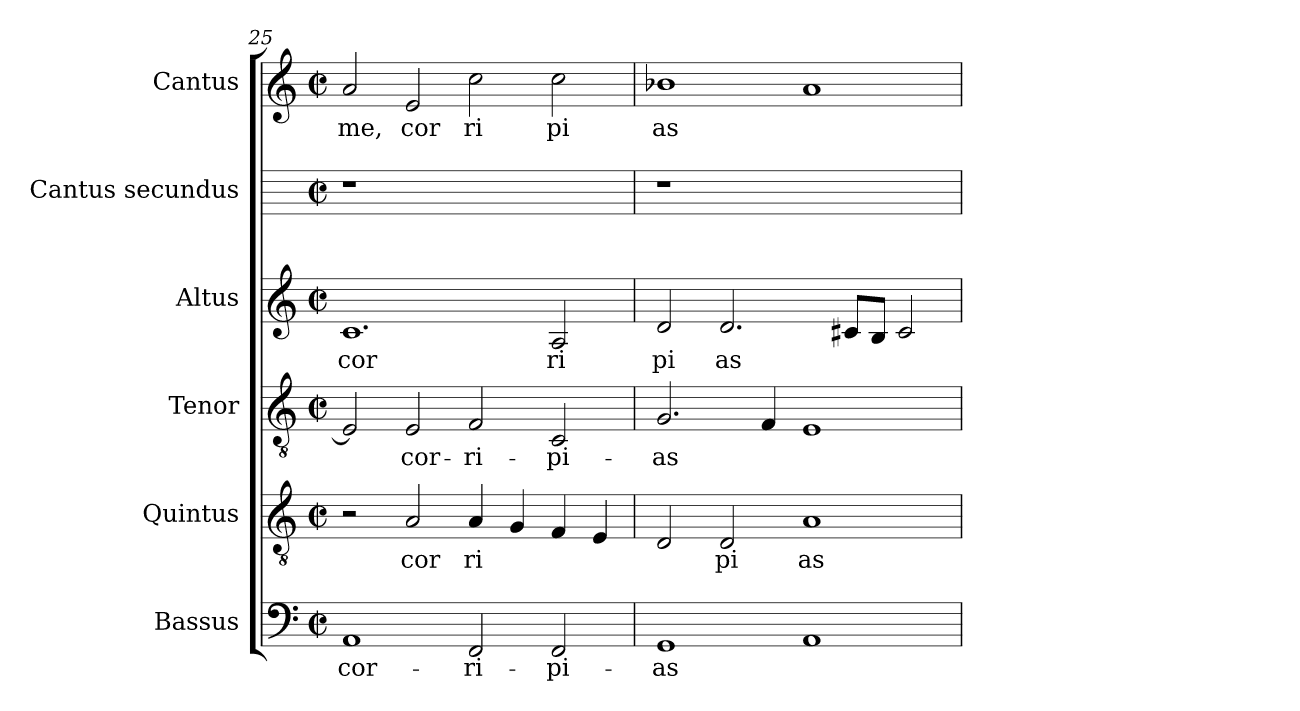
**kern	**text	**kern	**text	**kern	**text	**kern	**text	**kern	**kern	**text
*part6	*part6	*part5	*part5	*part4	*part4	*part3	*part3	*part2	*part1	*part1
*staff6	*staff6	*staff5	*staff5	*staff4	*staff4	*staff3	*staff3	*staff2	*staff1	*staff1
*I"Bassus	*	*I"Quintus	*	*I"Tenor	*	*I"Altus	*	*I"Cantus  secundus	*I"Cantus	*
*I'B	*	*I'Q	*	*I'T	*	*I'A	*	*	*I'C	*
*clefF4	*	*clefGv2	*	*clefGv2	*	*clefG2	*	*	*clefG2	*
*k[]	*	*k[]	*	*k[]	*	*k[]	*	*k[]	*k[]	*
*C:	*	*C:	*	*C:	*	*C:	*	*C:	*C:	*
*M2/2	*	*M2/2	*	*M2/2	*	*M2/2	*	*M2/2	*M2/2	*
*met(c|)	*	*met(c|)	*	*met(c|)	*	*met(c|)	*	*met(c|)	*met(c|)	*
=25	=25	=25	=25	=25	=25	=25	=25	=25	=25	=25
!	!LO:LY:b:cj	!	!	!	!LO:LY:b:cj	!	!LO:LY:b:cj	!	!	!LO:LY:b:cj
1AA	cor-	2r	.	2E/]	.	1.c	cor	1r	2a/	me,
!	!	!	!LO:LY:b:cj	!	!LO:LY:b:cj	!	!	!	!	!LO:LY:b:cj
.	.	2A/	cor	2E/	cor-	.	.	.	2e/	cor
!	!LO:LY:b:cj	!	!LO:LY:b:cj	!	!LO:LY:b:cj	!	!	!	!	!LO:LY:b:cj
2FF/	-ri-	4A/	ri	2F/	-ri-	.	.	1ryy	2cc\	ri
!	!	!	!LO:LY:b:cj	!	!	!	!	!	!	!
.	.	4G/	.	.	.	.	.	.	.	.
!	!LO:LY:b:cj	!	!LO:LY:b:cj	!	!LO:LY:b:cj	!	!LO:LY:b:cj	!	!	!LO:LY:b:cj
2FF/	-pi-	4F/	.	2C/	-pi-	2A/	ri	.	2cc\	pi
!	!	!	!LO:LY:b:cj	!	!	!	!	!	!	!
.	.	4E/	.	.	.	.	.	.	.	.
=26	=26	=26	=26	=26	=26	=26	=26	=26	=26	=26
!	!LO:LY:b:cj	!	!LO:LY:b:cj	!	!LO:LY:b:cj	!	!LO:LY:b:cj	!	!	!LO:LY:b:cj
1GG	-as	2D/	.	2.G/	-as	2d/	pi	1r	1b-X	as
!	!	!	!LO:LY:b:cj	!	!	!	!LO:LY:b:cj	!	!	!
.	.	2D/	pi	.	.	2.d/	as	.	.	.
!	!	!	!	!	!LO:LY:b:cj	!	!	!	!	!
.	.	.	.	4F/	.	.	.	.	.	.
!	!LO:LY:b:cj	!	!LO:LY:b:cj	!	!LO:LY:b:cj	!	!	!	!	!LO:LY:b:cj
1AA	.	1A	as	1E	.	.	.	1ryy	1a	.
!	!	!	!	!	!	!	!LO:LY:b:cj	!	!	!
.	.	.	.	.	.	8c#/L	.	.	.	.
!	!	!	!	!	!	!	!LO:LY:b:cj	!	!	!
.	.	.	.	.	.	8B/J	.	.	.	.
!	!	!	!	!	!	!	!LO:LY:b:cj	!	!	!
.	.	.	.	.	.	2c#/	.	.	.	.
=	=	=	=	=	=	=	=	=	=	=
*-	*-	*-	*-	*-	*-	*-	*-	*-	*-	*-
